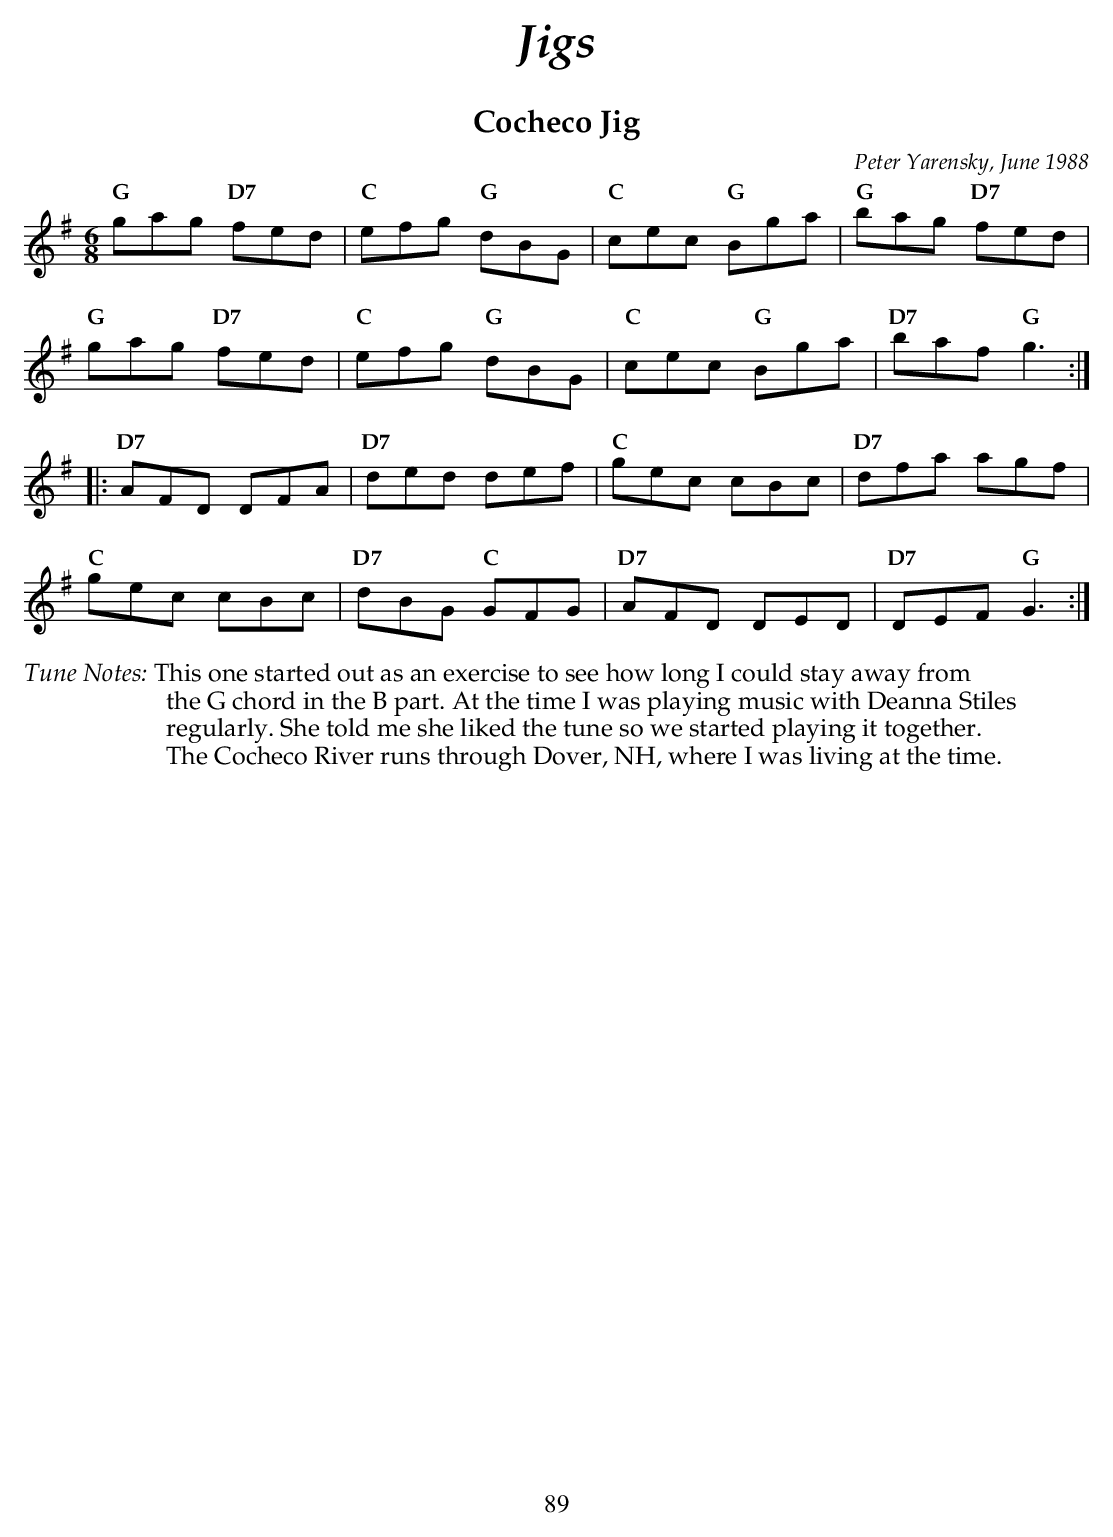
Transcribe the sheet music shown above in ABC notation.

X:1
T:Cocheco Jig
C:Peter Yarensky, June 1988
M:6/8
L:1/8
K:G
  "G" gag "D7" fed  | "C" efg "G" dBG | "C" cec "G" Bga | "G" bag "D7" fed  |
   "G" gag "D7" fed | "C" efg "G" dBG  | "C" cec "G" Bga | "D7" baf "G"  g3 :|
|:"D7" AFD DFA      | "D7" ded def     | "C"  gec cBc    | "D7" dfa     agf  |
   "C"  gec cBc     | "D7" dBG "C" GFG | "D7" AFD DED    | "D7" DEF "G" G3  :|
